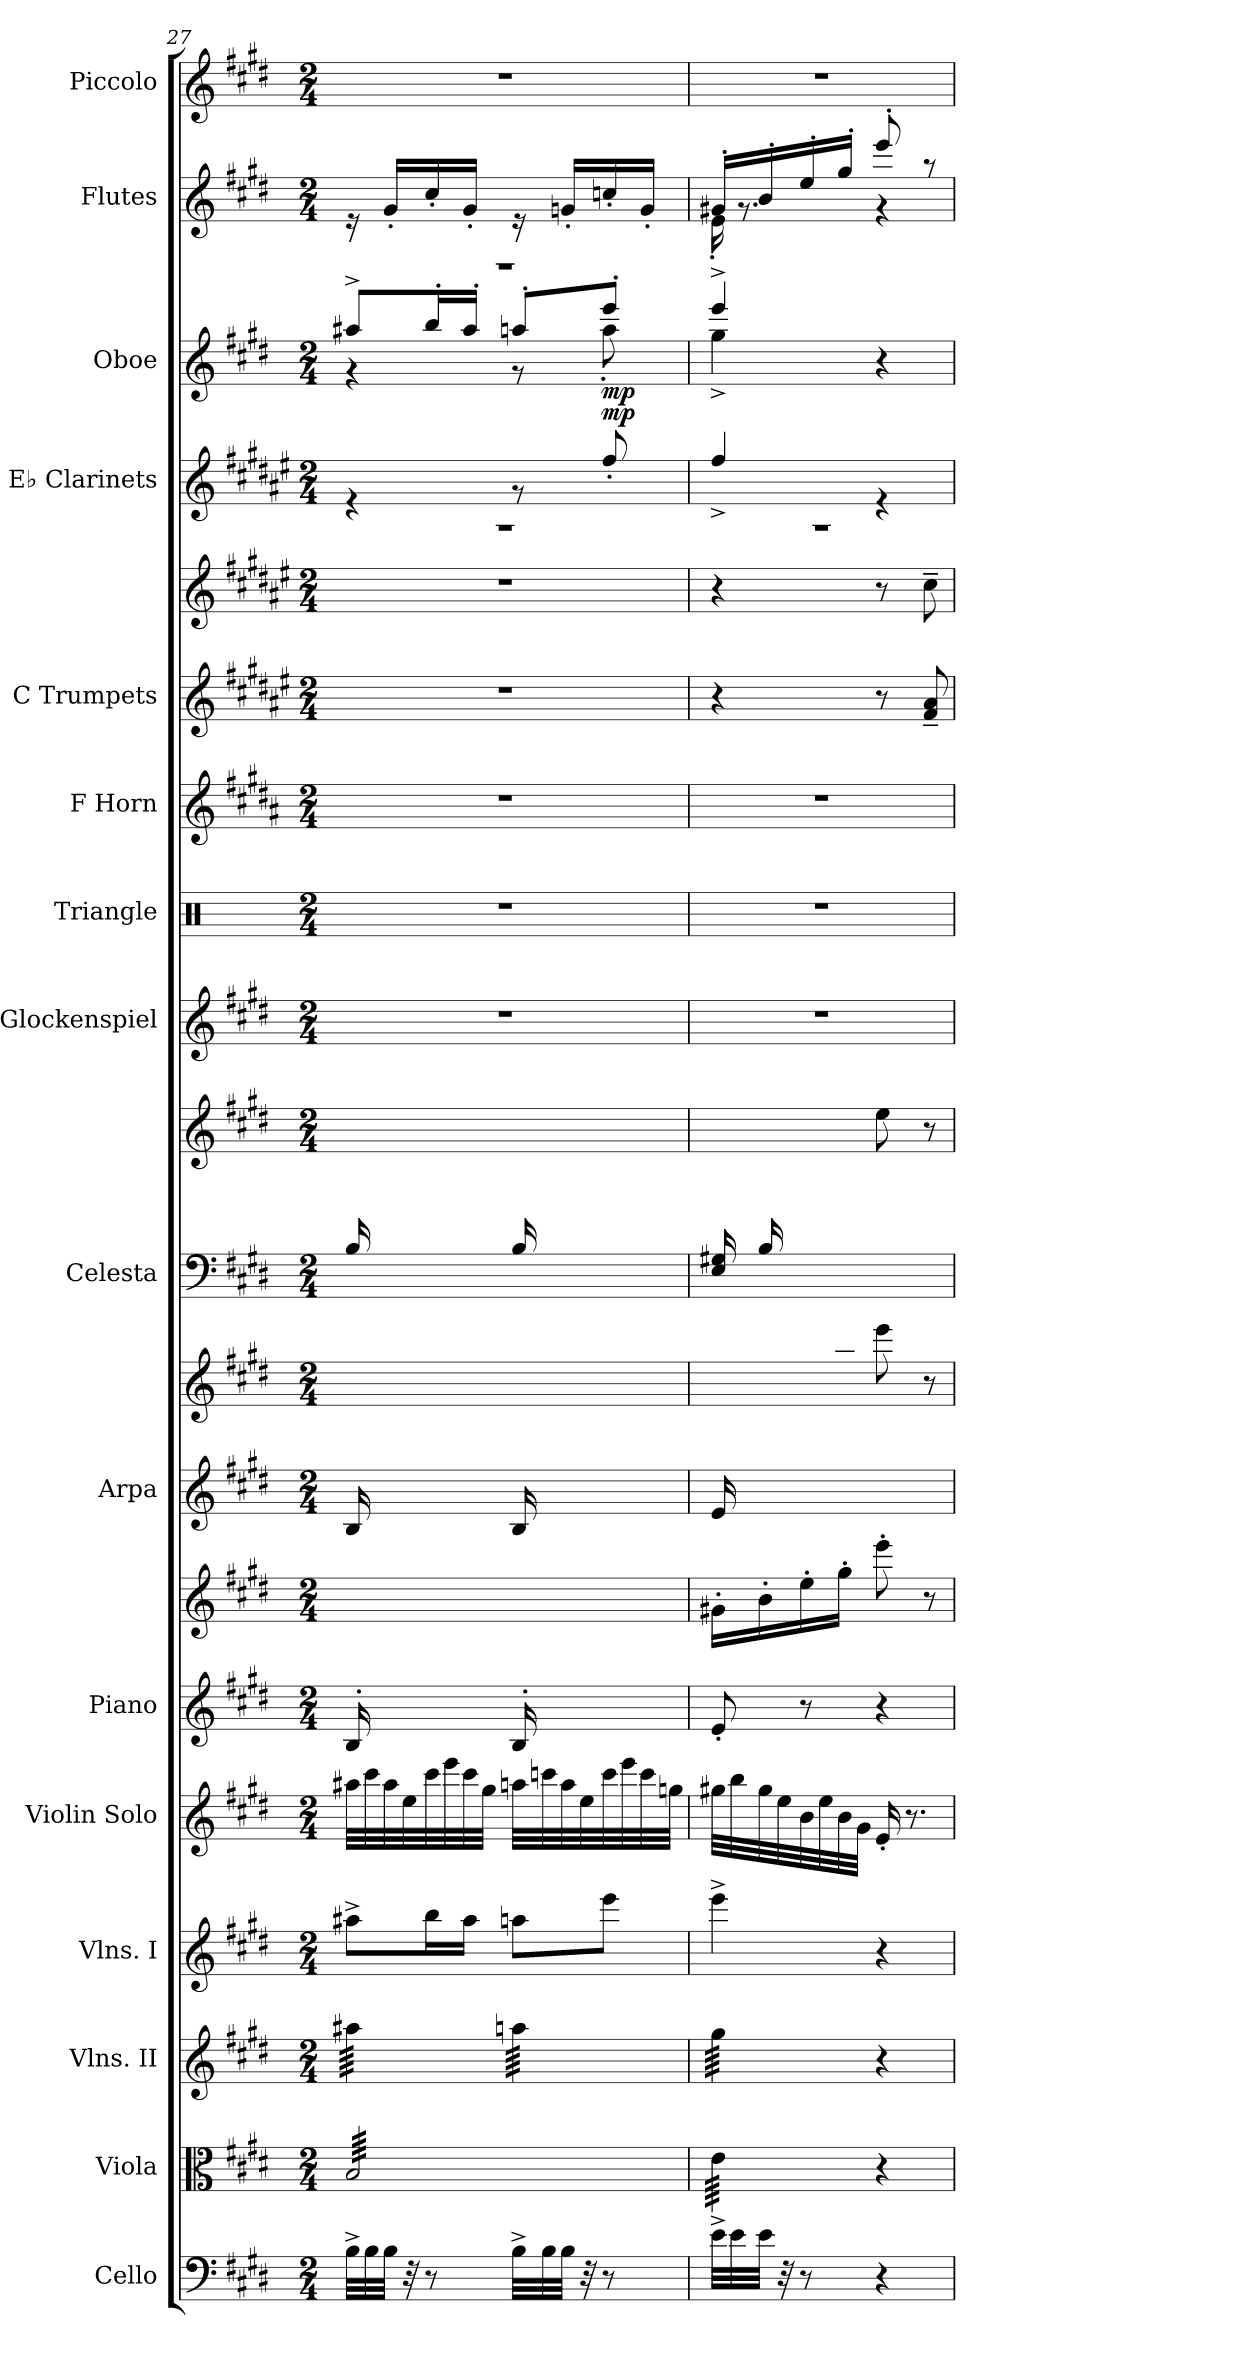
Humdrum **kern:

**kern	**kern	**kern	**kern	**kern	**kern	**kern	**kern	**kern	**kern	**kern	**kern	**kern	**kern	**kern	**kern	**dynam	**kern	**dynam	**kern	**dynam	**kern	**kern
*part16	*part15	*part14	*part13	*part12	*part11	*part11	*part10	*part10	*part9	*part9	*part8	*part7	*part6	*part5	*part5	*part5	*part4	*part4	*part3	*part3	*part2	*part1
*staff20	*staff19	*staff18	*staff17	*staff16	*staff15	*staff14	*staff13	*staff12	*staff11	*staff10	*staff9	*staff8	*staff7	*staff6	*staff5	*staff5/6	*staff4	*staff4	*staff3	*staff3	*staff2	*staff1
*I"Cello	*I"Viola	*I"Vlns. II	*I"Vlns. I	*I"Violin Solo	*I"Piano	*	*I"Arpa	*	*I"Celesta	*	*I"Glockenspiel	*I"Triangle	*I"F Horn	*I"C Trumpets	*	*	*I"E♭ Clarinets	*	*I"Oboe	*	*I"Flutes	*I"Piccolo
*	*	*I'Vlns. II	*I'Vlns. I	*I'Vln. solo	*I'Pno.	*	*I'Arpa	*	*I'Cel.	*	*I'Glock.	*I'Trgl.	*I'F Hn.	*I'C Tpt.	*	*	*I'E♭ Cl.	*	*I'Ob.	*	*I'Fl.	*I'Picc.
!!LO:PB:g=z
*clefF4	*clefC3	*clefG2	*clefG2	*clefG2	*clefG2	*clefG2	*clefG2	*clefG2	*clefF4	*clefG2	*clefG2	*clefX	*clefG2	*clefG2	*clefG2	*	*clefG2	*	*clefG2	*	*clefG2	*clefG2
*	*	*	*	*	*	*	*	*	*ITrd-7c-12	*ITrd-7c-12	*ITrd-14c-24	*	*ITrd4c7	*ITrd1c2	*ITrd1c2	*	*ITrd1c2	*	*	*	*	*ITrd-7c-12
*k[f#c#g#d#]	*k[f#c#g#d#]	*k[f#c#g#d#]	*k[f#c#g#d#]	*k[f#c#g#d#]	*k[f#c#g#d#]	*k[f#c#g#d#]	*k[f#c#g#d#]	*k[f#c#g#d#]	*k[f#c#g#d#]	*k[f#c#g#d#]	*k[f#c#g#d#]	*k[]	*k[f#c#g#d#]	*k[f#c#g#d#]	*k[f#c#g#d#]	*	*k[f#c#g#d#]	*	*k[f#c#g#d#]	*	*k[f#c#g#d#]	*k[f#c#g#d#]
*M2/4	*M2/4	*M2/4	*M2/4	*M2/4	*M2/4	*M2/4	*M2/4	*M2/4	*M2/4	*M2/4	*M2/4	*M2/4	*M2/4	*M2/4	*M2/4	*	*M2/4	*	*M2/4	*	*M2/4	*M2/4
=27	=27	=27	=27	=27	=27	=27	=27	=27	=27	=27	=27	=27	=27	=27	=27	=27	=27	=27	=27	=27	=27	=27
*	*	*	*	*	*^	*	*^	*	*^	*	*	*	*	*	*	*	*^	*	*^	*	*^	*
*	*tremolo	*	*	*	*	*	*	*	*	*	*	*	*	*	*	*	*	*	*	*	*	*	*	*	*	*	*	*
*	*	*tremolo	*	*	*	*	*	*	*	*	*	*	*	*	*	*	*	*	*	*	*	*	*	*	*	*	*	*
32B^\LLL	64B/LLLL	64aa#X\LLLL	8aa#X^\L	32aa#X\LLL	16B'/LL	2ryy	16ryy	16B/LL	2ryy	16ryy	16b/LL	2ryy	16ryy	2r	2r	2r	2r	2r	.	2rA	4r	.	8aa#X^/L	4r	.	2rD	16re	2r
.	64B/	64aa#X\	.	.	.	.	.	.	.	.	.	.	.	.	.	.	.	.	.	.	.	.	.	.	.	.	.	.
32B\	64B/	64aa#X\	.	32ccc#\	.	.	.	.	.	.	.	.	.	.	.	.	.	.	.	.	.	.	.	.	.	.	.	.
.	64B/	64aa#X\	.	.	.	.	.	.	.	.	.	.	.	.	.	.	.	.	.	.	.	.	.	.	.	.	.	.
32B\JJJ	64B/	64aa#X\	.	32aa#\	8.ryy	.	16g#'\	8.ryy	.	16a-X\	8.ryy	.	16gg#\	.	.	.	.	.	.	.	.	.	.	.	.	.	16g#'/LL	.
.	64B/	64aa#X\	.	.	.	.	.	.	.	.	.	.	.	.	.	.	.	.	.	.	.	.	.	.	.	.	.	.
32r	64B/	64aa#X\	.	32ee\	.	.	.	.	.	.	.	.	.	.	.	.	.	.	.	.	.	.	.	.	.	.	.	.
.	64B/	64aa#X\	.	.	.	.	.	.	.	.	.	.	.	.	.	.	.	.	.	.	.	.	.	.	.	.	.	.
8r	64B/	64aa#X\	16bb\L	32ccc#\	.	.	16cc#'\	.	.	16dd-X\	.	.	16ccc#\	.	.	.	.	.	.	.	.	.	16bb'/L	.	.	.	16cc#'/	.
.	64B/	64aa#X\	.	.	.	.	.	.	.	.	.	.	.	.	.	.	.	.	.	.	.	.	.	.	.	.	.	.
.	64B/	64aa#X\	.	32eee\	.	.	.	.	.	.	.	.	.	.	.	.	.	.	.	.	.	.	.	.	.	.	.	.
.	64B/	64aa#X\	.	.	.	.	.	.	.	.	.	.	.	.	.	.	.	.	.	.	.	.	.	.	.	.	.	.
.	64B/	64aa#X\	16aa#\JJ	32ccc#\	.	.	16g#'\JJ	.	.	16a-\JJ	.	.	16gg#\JJ	.	.	.	.	.	.	.	.	.	16aa#'/JJ	.	.	.	16g#'/JJ	.
.	64B/	64aa#X\	.	.	.	.	.	.	.	.	.	.	.	.	.	.	.	.	.	.	.	.	.	.	.	.	.	.
.	64B/	64aa#X\	.	32gg#\JJJ	.	.	.	.	.	.	.	.	.	.	.	.	.	.	.	.	.	.	.	.	.	.	.	.
.	64B/	64aa#X\JJJJ	.	.	.	.	.	.	.	.	.	.	.	.	.	.	.	.	.	.	.	.	.	.	.	.	.	.
32B^\LLL	64B/	64aan\LLLL	8aan\L	32aan\LLL	16B'/LL	.	16ryy	16B/LL	.	16ryy	16b/LL	.	16ryy	.	.	.	.	.	.	.	8r	.	8aan'/L	8r	.	.	16re	.
.	64B/	64aan\	.	.	.	.	.	.	.	.	.	.	.	.	.	.	.	.	.	.	.	.	.	.	.	.	.	.
32B\	64B/	64aan\	.	32cccn\	.	.	.	.	.	.	.	.	.	.	.	.	.	.	.	.	.	.	.	.	.	.	.	.
.	64B/	64aan\	.	.	.	.	.	.	.	.	.	.	.	.	.	.	.	.	.	.	.	.	.	.	.	.	.	.
32B\JJJ	64B/	64aan\	.	32aa\	8.ryy	.	16gn'\	8.ryy	.	16gn\	8.ryy	.	16ggn\	.	.	.	.	.	.	.	.	.	.	.	.	.	16gn'/LL	.
.	64B/	64aan\	.	.	.	.	.	.	.	.	.	.	.	.	.	.	.	.	.	.	.	.	.	.	.	.	.	.
32r	64B/	64aan\	.	32ee\	.	.	.	.	.	.	.	.	.	.	.	.	.	.	.	.	.	.	.	.	.	.	.	.
.	64B/	64aan\	.	.	.	.	.	.	.	.	.	.	.	.	.	.	.	.	.	.	.	.	.	.	.	.	.	.
!	!	!	!	!	!	!	!	!	!	!	!	!	!	!	!	!	!	!	!	!	!	!LO:DY:a	!	!	!LO:DY:b	!	!	!
8r	64B/	64aan\	8eee\J	32ccc\	.	.	16ccn'\	.	.	16ccn\	.	.	16cccn\	.	.	.	.	.	.	.	8ee'/	mp	8eee'/J	8aa'\	mp	.	16ccn'/	.
.	64B/	64aan\	.	.	.	.	.	.	.	.	.	.	.	.	.	.	.	.	.	.	.	.	.	.	.	.	.	.
.	64B/	64aan\	.	32eee\	.	.	.	.	.	.	.	.	.	.	.	.	.	.	.	.	.	.	.	.	.	.	.	.
.	64B/	64aan\	.	.	.	.	.	.	.	.	.	.	.	.	.	.	.	.	.	.	.	.	.	.	.	.	.	.
.	64B/	64aan\	.	32ccc\	.	.	16g'\JJ	.	.	16g\JJ	.	.	16gg\JJ	.	.	.	.	.	.	.	.	.	.	.	.	.	16g'/JJ	.
.	64B/	64aan\	.	.	.	.	.	.	.	.	.	.	.	.	.	.	.	.	.	.	.	.	.	.	.	.	.	.
.	64B/	64aan\	.	32ggn\JJJ	.	.	.	.	.	.	.	.	.	.	.	.	.	.	.	.	.	.	.	.	.	.	.	.
.	64B/JJJJ	64aan\JJJJ	.	.	.	.	.	.	.	.	.	.	.	.	.	.	.	.	.	.	.	.	.	.	.	.	.	.
*	*	*	*	*	*v	*v	*	*	*	*	*	*	*	*	*	*	*	*	*	*	*	*	*	*	*	*	*	*
=28	=28	=28	=28	=28	=28	=28	=28	=28	=28	=28	=28	=28	=28	=28	=28	=28	=28	=28	=28	=28	=28	=28	=28	=28	=28	=28	=28
32e^\LLL	64e\LLLL	64gg#\LLLL	4eee^\	32gg#X\LLL	8e'/	16g#X'\LL	16e/LL	2ryy	16ryy	16e/ 16g#X/LL	2ryy	8ryy	2r	2r	2r	4r	4r	.	2rA	4ee^/	.	4eee^/	4gg#^\	.	16g#X'/LL	16e'\	2r
.	64e\	64gg#\	.	.	.	.	.	.	.	.	.	.	.	.	.	.	.	.	.	.	.	.	.	.	.	.	.
32e\	64e\	64gg#\	.	32bb\	.	.	.	.	.	.	.	.	.	.	.	.	.	.	.	.	.	.	.	.	.	.	.
.	64e\	64gg#\	.	.	.	.	.	.	.	.	.	.	.	.	.	.	.	.	.	.	.	.	.	.	.	.	.
32e\JJJ	64e\	64gg#\	.	32gg#\	.	16b'\	4..ryy	.	16b\	16b/	.	.	.	.	.	.	.	.	.	.	.	.	.	.	16b'/	8.rg	.
.	64e\	64gg#\	.	.	.	.	.	.	.	.	.	.	.	.	.	.	.	.	.	.	.	.	.	.	.	.	.
32r	64e\	64gg#\	.	32ee\	.	.	.	.	.	.	.	.	.	.	.	.	.	.	.	.	.	.	.	.	.	.	.
.	64e\	64gg#\	.	.	.	.	.	.	.	.	.	.	.	.	.	.	.	.	.	.	.	.	.	.	.	.	.
8r	64e\	64gg#\	.	32b\	8r	16ee'\	.	.	16ee\	4.ryy	.	16ee\	.	.	.	.	.	.	.	.	.	.	.	.	16ee'/	.	.
.	64e\	64gg#\	.	.	.	.	.	.	.	.	.	.	.	.	.	.	.	.	.	.	.	.	.	.	.	.	.
.	64e\	64gg#\	.	32ee\	.	.	.	.	.	.	.	.	.	.	.	.	.	.	.	.	.	.	.	.	.	.	.
.	64e\	64gg#\	.	.	.	.	.	.	.	.	.	.	.	.	.	.	.	.	.	.	.	.	.	.	.	.	.
.	64e\	64gg#\	.	32b\	.	16gg#'\JJ	.	.	16aa-X\JJ	.	.	16gg#X\JJ	.	.	.	.	.	.	.	.	.	.	.	.	16gg#'/JJ	.	.
.	64e\	64gg#\	.	.	.	.	.	.	.	.	.	.	.	.	.	.	.	.	.	.	.	.	.	.	.	.	.
.	64e\	64gg#\	.	32g#\JJJ	.	.	.	.	.	.	.	.	.	.	.	.	.	.	.	.	.	.	.	.	.	.	.
.	64e\JJJJ	64gg#\JJJJ	.	.	.	.	.	.	.	.	.	.	.	.	.	.	.	.	.	.	.	.	.	.	.	.	.
*	*	*Xtremolo	*	*	*	*	*	*	*	*	*	*	*	*	*	*	*	*	*	*	*	*	*	*	*	*	*
*	*Xtremolo	*	*	*	*	*	*	*	*	*	*	*	*	*	*	*	*	*	*	*	*	*	*	*	*	*	*
4r	4r	4r	4r	16e'/	4r	8eee'\	.	.	8eee\	.	.	8eee\	.	.	.	8r	8r	.	.	4r	.	4r	4ryy	.	8eee'/	4rg	.
.	.	.	.	8.r	.	.	.	.	.	.	.	.	.	.	.	.	.	.	.	.	.	.	.	.	.	.	.
!	!	!	!	!	!	!	!	!	!	!	!	!	!	!	!	!	!	!LO:DY:b=2	!	!	!	!	!	!	!	!	!
!	!	!	!	!	!	!	!	!	!	!	!	!	!	!	!	!	!	!LO:DY:n=1:b	!	!	!	!	!	!	!	!	!
.	.	.	.	.	.	8r	.	.	8r	.	.	8r	.	.	.	8e/~ 8g#/~	8b~\	mf mf	.	.	.	.	.	.	8raa	.	.
*	*	*	*	*	*	*	*	*	*	*	*	*	*	*	*	*	*	*	*v	*v	*	*	*	*	*v	*v	*
*	*	*	*	*	*	*	*v	*v	*	*v	*v	*	*	*	*	*	*	*	*	*	*v	*v	*	*	*
=	=	=	=	=	=	=	=	=	=	=	=	=	=	=	=	=	=	=	=	=	=	=
*-	*-	*-	*-	*-	*-	*-	*-	*-	*-	*-	*-	*-	*-	*-	*-	*-	*-	*-	*-	*-	*-	*-
